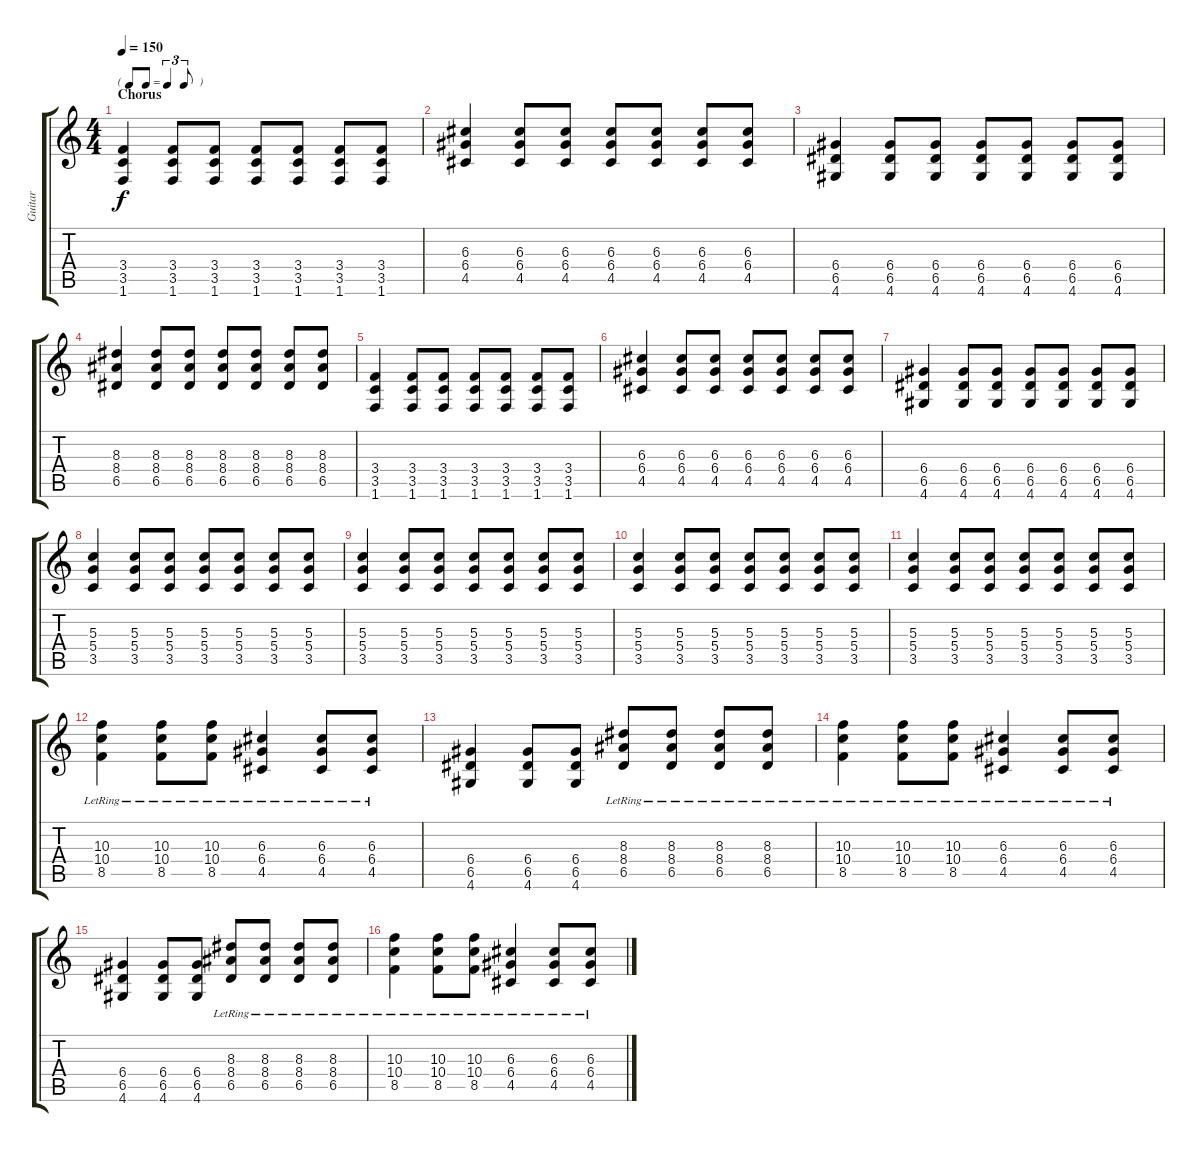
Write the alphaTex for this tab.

\track ("Guitar" "Guitar") {instrument overdrivenguitar}
\staff {score tabs}
\tuning (E4 B3 G3 D3 A2 E2) {hide}
\ts (4 4)
\tf triplet8th
\section ("" "Chorus")
\tempo 150
\clef g2
\ks c
(3.4 3.5 1.6).4{dy f} (3.4 3.5 1.6).8 (3.4 3.5 1.6).8 (3.4 3.5 1.6).8 (3.4 3.5 1.6).8 (3.4 3.5 1.6).8 (3.4 3.5 1.6).8 |
(6.3 6.4 4.5).4 (6.3 6.4 4.5).8 (6.3 6.4 4.5).8 (6.3 6.4 4.5).8 (6.3 6.4 4.5).8 (6.3 6.4 4.5).8 (6.3 6.4 4.5).8 |
(6.4 6.5 4.6).4 (6.4 6.5 4.6).8 (6.4 6.5 4.6).8 (6.4 6.5 4.6).8 (6.4 6.5 4.6).8 (6.4 6.5 4.6).8 (6.4 6.5 4.6).8 |
(8.3 8.4 6.5).4 (8.3 8.4 6.5).8 (8.3 8.4 6.5).8 (8.3 8.4 6.5).8 (8.3 8.4 6.5).8 (8.3 8.4 6.5).8 (8.3 8.4 6.5).8 |
(3.4 3.5 1.6).4 (3.4 3.5 1.6).8 (3.4 3.5 1.6).8 (3.4 3.5 1.6).8 (3.4 3.5 1.6).8 (3.4 3.5 1.6).8 (3.4 3.5 1.6).8 |
(6.3 6.4 4.5).4 (6.3 6.4 4.5).8 (6.3 6.4 4.5).8 (6.3 6.4 4.5).8 (6.3 6.4 4.5).8 (6.3 6.4 4.5).8 (6.3 6.4 4.5).8 |
(6.4 6.5 4.6).4 (6.4 6.5 4.6).8 (6.4 6.5 4.6).8 (6.4 6.5 4.6).8 (6.4 6.5 4.6).8 (6.4 6.5 4.6).8 (6.4 6.5 4.6).8 |
(5.3 5.4 3.5).4 (5.3 5.4 3.5).8 (5.3 5.4 3.5).8 (5.3 5.4 3.5).8 (5.3 5.4 3.5).8 (5.3 5.4 3.5).8 (5.3 5.4 3.5).8 |
(5.3 5.4 3.5).4 (5.3 5.4 3.5).8 (5.3 5.4 3.5).8 (5.3 5.4 3.5).8 (5.3 5.4 3.5).8 (5.3 5.4 3.5).8 (5.3 5.4 3.5).8 |
(5.3 5.4 3.5).4 (5.3 5.4 3.5).8 (5.3 5.4 3.5).8 (5.3 5.4 3.5).8 (5.3 5.4 3.5).8 (5.3 5.4 3.5).8 (5.3 5.4 3.5).8 |
(5.3 5.4 3.5).4 (5.3 5.4 3.5).8 (5.3 5.4 3.5).8 (5.3 5.4 3.5).8 (5.3 5.4 3.5).8 (5.3 5.4 3.5).8 (5.3 5.4 3.5).8 |
(10.3{lr} 10.4{lr} 8.5{lr}).4 (10.3{lr} 10.4{lr} 8.5{lr}).8 (10.3 10.4 8.5{lr}).8 (6.3{lr} 6.4{lr} 4.5{lr}).4 (6.3{lr} 6.4{lr} 4.5{lr}).8 (6.3 6.4 4.5{lr}).8 |
(6.4 6.5 4.6).4 (6.4 6.5 4.6).8 (6.4 6.5 4.6).8 (8.3{lr} 8.4{lr} 6.5{lr}).8 (8.3 8.4 6.5{lr}).8 (8.3{lr} 8.4{lr} 6.5{lr}).8 (8.3 8.4 6.5{lr}).8 |
(10.3{lr} 10.4{lr} 8.5{lr}).4 (10.3{lr} 10.4{lr} 8.5{lr}).8 (10.3 10.4 8.5{lr}).8 (6.3{lr} 6.4{lr} 4.5{lr}).4 (6.3{lr} 6.4{lr} 4.5{lr}).8 (6.3 6.4 4.5{lr}).8 |
(6.4 6.5 4.6).4 (6.4 6.5 4.6).8 (6.4 6.5 4.6).8 (8.3{lr} 8.4{lr} 6.5{lr}).8 (8.3 8.4 6.5{lr}).8 (8.3{lr} 8.4{lr} 6.5{lr}).8 (8.3 8.4 6.5{lr}).8 |
(10.3{lr} 10.4{lr} 8.5{lr}).4 (10.3{lr} 10.4{lr} 8.5{lr}).8 (10.3 10.4 8.5{lr}).8 (6.3{lr} 6.4{lr} 4.5{lr}).4 (6.3{lr} 6.4{lr} 4.5{lr}).8 (6.3 6.4 4.5{lr}).8
